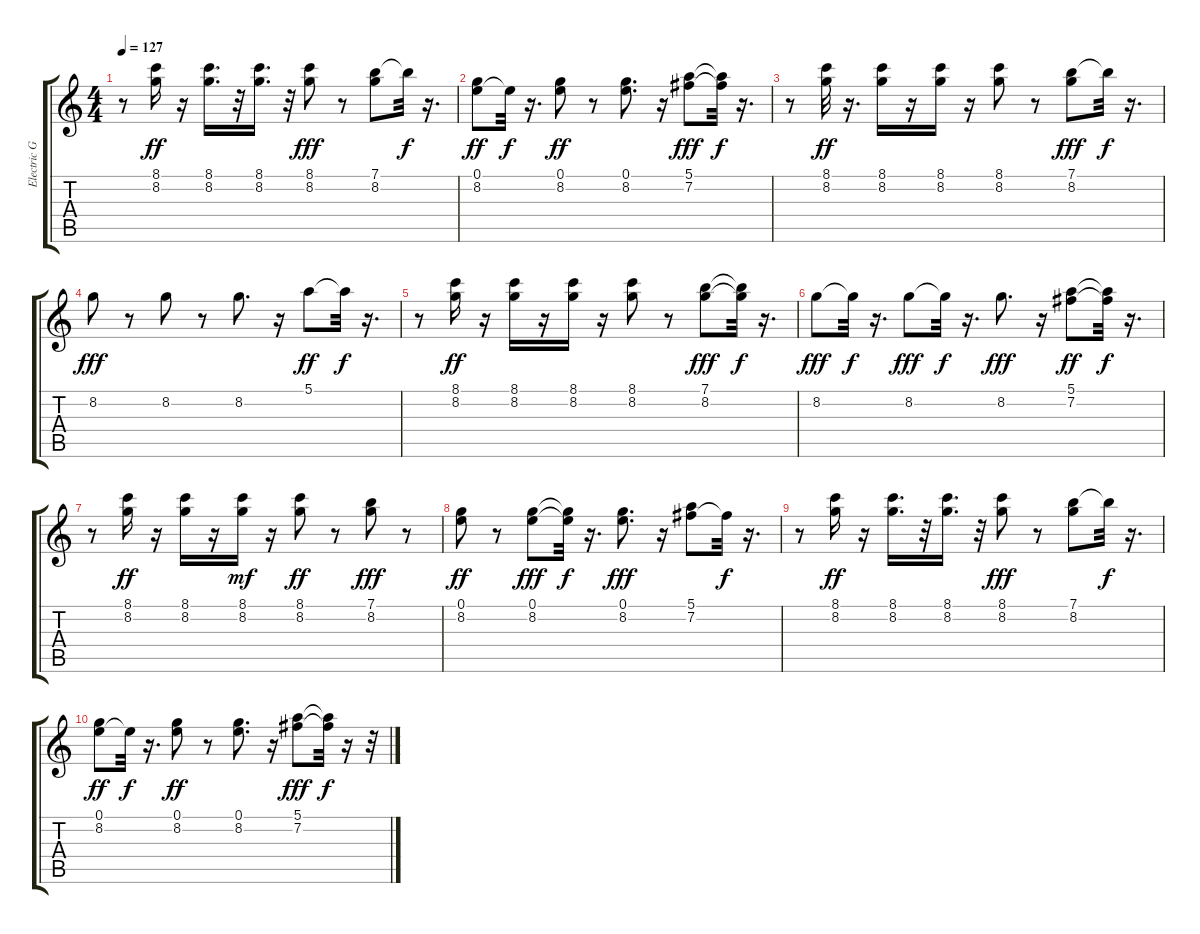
\track ("Electric Guitar (clean)" "Electric G") {instrument electricguitarclean}
\staff {score tabs}
\tuning (E4 B3 G3 D3 A2 E2) {hide}
\ts (4 4)
\tempo 127
\clef g2
\ks c
r.8{dy f} (8.1 8.2).16{dy ff} r.16 (8.1 8.2).16{d} r.32 (8.1 8.2).16{d} r.32 (8.1 8.2).8{dy fff} r.8 (7.1 8.2).8 7.1{t}.32{dy f} r.16{d} |
(0.1 8.2).8{dy ff} 0.1{t}.32{dy f} r.16{d} (0.1 8.2).8{dy ff} r.8 (0.1 8.2).8{d} r.16 (5.1 7.2).8{dy fff} (5.1{t} 7.2{t}).32{dy f} r.16{d} |
r.8 (8.1 8.2).32{dy ff} r.16{d} (8.1 8.2).16 r.16 (8.1 8.2).16 r.16 (8.1 8.2).8 r.8 (7.1 8.2).8{dy fff} 7.1{t}.32{dy f} r.16{d} |
8.2.8{dy fff} r.8 8.2.8 r.8 8.2.8{d} r.16 5.1.8{dy ff} 5.1{t}.32{dy f} r.16{d} |
r.8 (8.1 8.2).16{dy ff} r.16 (8.1 8.2).16 r.16 (8.1 8.2).16 r.16 (8.1 8.2).8 r.8 (7.1 8.2).8{dy fff} (7.1{t} 8.2{t}).32{dy f} r.16{d} |
8.2.8{dy fff} 8.2{t}.32{dy f} r.16{d} 8.2.8{dy fff} 8.2{t}.32{dy f} r.16{d} 8.2.8{d dy fff} r.16 (5.1 7.2).8{dy ff} (5.1{t} 7.2{t}).32{dy f} r.16{d} |
r.8 (8.1 8.2).16{dy ff} r.16 (8.1 8.2).16 r.16 (8.1 8.2).16{dy mf} r.16 (8.1 8.2).8{dy ff} r.8 (7.1 8.2).8{dy fff} r.8 |
(0.1 8.2).8{dy ff} r.8 (0.1 8.2).8{dy fff} (0.1{t} 8.2{t}).32{dy f} r.16{d} (0.1 8.2).8{d dy fff} r.16 (5.1 7.2).8 7.2{t}.32{dy f} r.16{d} |
r.8 (8.1 8.2).16{dy ff} r.16 (8.1 8.2).16{d} r.32 (8.1 8.2).16{d} r.32 (8.1 8.2).8{dy fff} r.8 (7.1 8.2).8 7.1{t}.32{dy f} r.16{d} |
(0.1 8.2).8{dy ff} 0.1{t}.32{dy f} r.16{d} (0.1 8.2).8{dy ff} r.8 (0.1 8.2).8{d} r.16 (5.1 7.2).8{dy fff} (5.1{t} 7.2{t}).32{dy f} r.16 r.32
